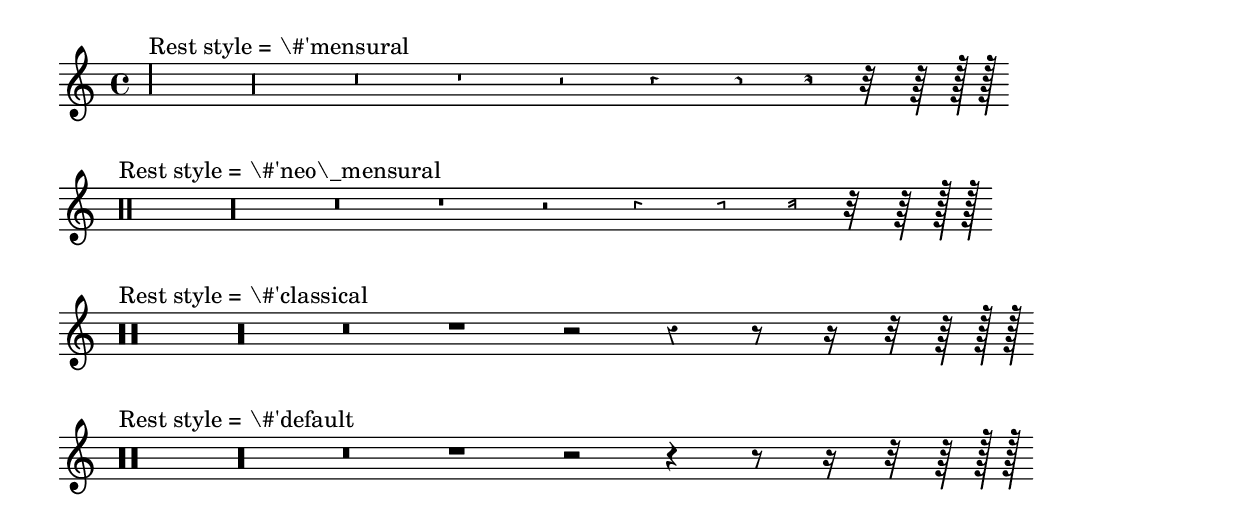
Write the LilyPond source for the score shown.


\version "1.9.4"
\header {
    texidoc = "@cindex Rests

Rests in various styles.

"
}

% FIXME: Currently, this file produces "warning: flag `d-3' not found"
% errors (and similar for "d7") from Stem::flag().  This is should not
% happen, since there are no notes/stems in this example.

\score {
    \context Staff \notes\relative c {
	\property Score.timing = ##f
	\property Staff.Rest \set #'style = #'mensural
	r\maxima^"Rest style = \#'mensural"
	r\longa r\breve r1 r2 r4 r8 r16 r32 r64 r128 r128
	\bar empty \break

	\property Staff.Rest \set #'style = #'neo_mensural
	r\maxima^"Rest style = \#'neo\\_mensural"
	r\longa r\breve r1 r2 r4 r8 r16 r32 r64 r128 r128
	\bar empty \break

	\property Staff.Rest \set #'style = #'classical
	r\maxima^"Rest style = \#'classical"
	r\longa r\breve r1 r2 r4 r8 r16 r32 r64 r128 r128
	\bar empty \break

	\property Staff.Rest \set #'style = #'default
	r\maxima^"Rest style = \#'default"
	r\longa r\breve r1 r2 r4 r8 r16 r32 r64 r128 r128
	\break
    }
    \paper {
	indent = 0.0
	raggedright = ##t
    }
}

